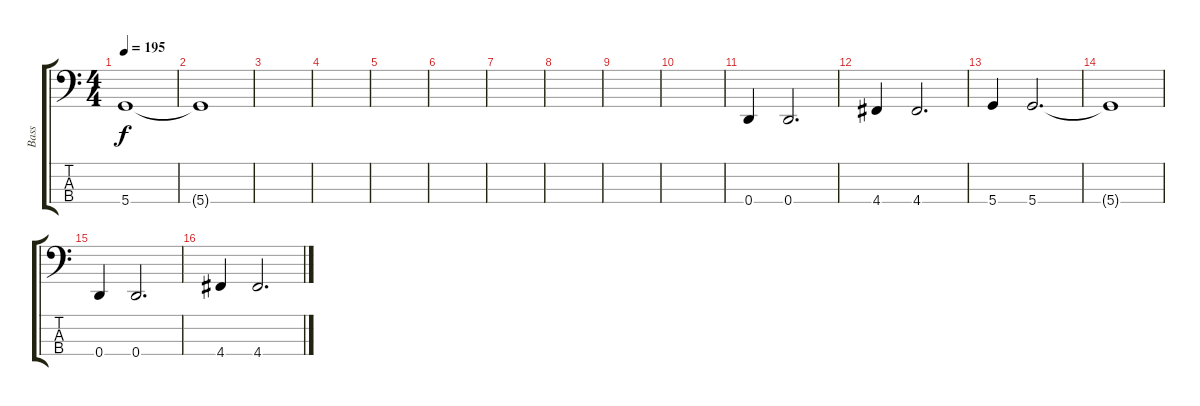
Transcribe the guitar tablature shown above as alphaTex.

\track ("Bass" "Bass") {instrument electricbassfinger}
\staff {score tabs}
\tuning (G2 D2 A1 D1) {hide}
\ts (4 4)
\tempo 195
\clef f4
\ks c
5.4.1{dy f} |
5.4{t}.1 |
|
|
|
|
|
|
|
|
0.4.4 0.4.2{d} |
4.4.4 4.4.2{d} |
5.4.4 5.4.2{d} |
5.4{t}.1 |
0.4.4 0.4.2{d} |
4.4.4 4.4.2{d}
